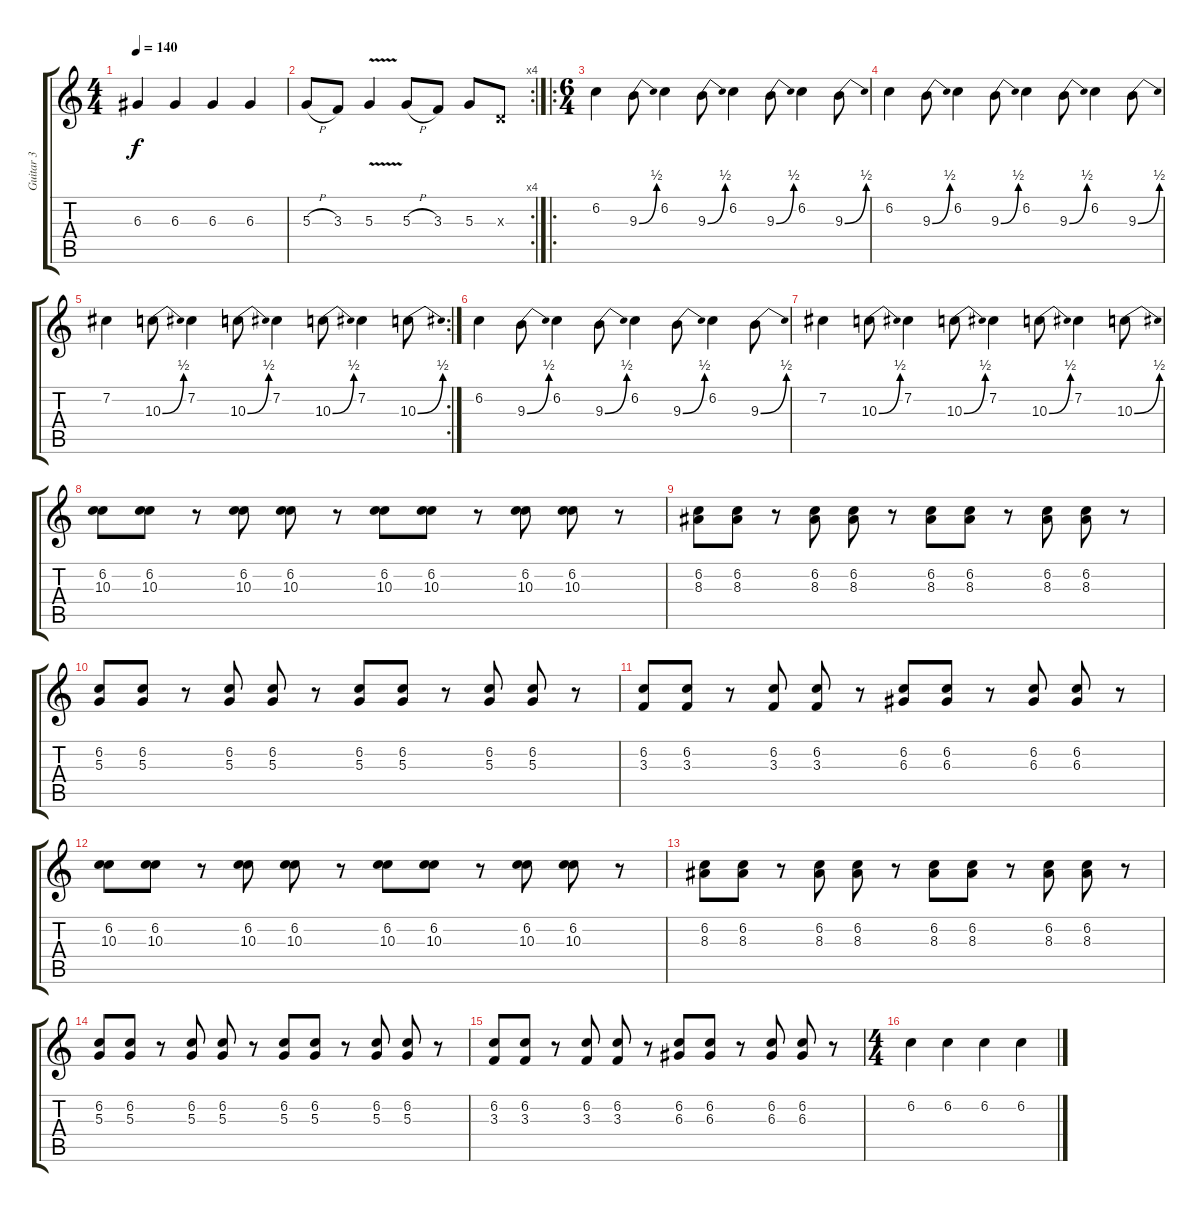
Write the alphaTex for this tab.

\track ("Guitar 3" "Guitar 3") {instrument electricguitarjazz bank 22}
\staff {score tabs}
\tuning (B3 Gb3 D3 A2 E2 B1) {hide}
\ts (4 4)
\tempo 140
\clef g2
\ks c
6.3.4{dy f} 6.3.4 6.3.4 6.3.4 |
\rc 4
5.3{h}.8 3.3.8 5.3{v}.4 5.3{h}.8 3.3.8 5.3.8 0.3{x}.8 |
\ro
\ts (6 4)
6.2.4 9.3{be (bend 0 0 60 2)}.8 6.2.4 9.3{be (bend 0 0 60 2)}.8 6.2.4 9.3{be (bend 0 0 60 2)}.8 6.2.4 9.3{be (bend 0 0 60 2)}.8 |
6.2.4 9.3{be (bend 0 0 60 2)}.8 6.2.4 9.3{be (bend 0 0 60 2)}.8 6.2.4 9.3{be (bend 0 0 60 2)}.8 6.2.4 9.3{be (bend 0 0 60 2)}.8 |
\rc 2
7.2.4 10.3{be (bend 0 0 60 2)}.8 7.2.4 10.3{be (bend 0 0 60 2)}.8 7.2.4 10.3{be (bend 0 0 60 2)}.8 7.2.4 10.3{be (bend 0 0 60 2)}.8 |
6.2.4 9.3{be (bend 0 0 60 2)}.8 6.2.4 9.3{be (bend 0 0 60 2)}.8 6.2.4 9.3{be (bend 0 0 60 2)}.8 6.2.4 9.3{be (bend 0 0 60 2)}.8 |
7.2.4 10.3{be (bend 0 0 60 2)}.8 7.2.4 10.3{be (bend 0 0 60 2)}.8 7.2.4 10.3{be (bend 0 0 60 2)}.8 7.2.4 10.3{be (bend 0 0 60 2)}.8 |
(6.2 10.3).8 (6.2 10.3).8 r.8 (6.2 10.3).8 (6.2 10.3).8 r.8 (6.2 10.3).8 (6.2 10.3).8 r.8 (6.2 10.3).8 (6.2 10.3).8 r.8 |
(6.2 8.3).8 (6.2 8.3).8 r.8 (6.2 8.3).8 (6.2 8.3).8 r.8 (6.2 8.3).8 (6.2 8.3).8 r.8 (6.2 8.3).8 (6.2 8.3).8 r.8 |
(6.2 5.3).8 (6.2 5.3).8 r.8 (6.2 5.3).8 (6.2 5.3).8 r.8 (6.2 5.3).8 (6.2 5.3).8 r.8 (6.2 5.3).8 (6.2 5.3).8 r.8 |
(6.2 3.3).8 (6.2 3.3).8 r.8 (6.2 3.3).8 (6.2 3.3).8 r.8 (6.2 6.3).8 (6.2 6.3).8 r.8 (6.2 6.3).8 (6.2 6.3).8 r.8 |
(6.2 10.3).8 (6.2 10.3).8 r.8 (6.2 10.3).8 (6.2 10.3).8 r.8 (6.2 10.3).8 (6.2 10.3).8 r.8 (6.2 10.3).8 (6.2 10.3).8 r.8 |
(6.2 8.3).8 (6.2 8.3).8 r.8 (6.2 8.3).8 (6.2 8.3).8 r.8 (6.2 8.3).8 (6.2 8.3).8 r.8 (6.2 8.3).8 (6.2 8.3).8 r.8 |
(6.2 5.3).8 (6.2 5.3).8 r.8 (6.2 5.3).8 (6.2 5.3).8 r.8 (6.2 5.3).8 (6.2 5.3).8 r.8 (6.2 5.3).8 (6.2 5.3).8 r.8 |
(6.2 3.3).8 (6.2 3.3).8 r.8 (6.2 3.3).8 (6.2 3.3).8 r.8 (6.2 6.3).8 (6.2 6.3).8 r.8 (6.2 6.3).8 (6.2 6.3).8 r.8 |
\ts (4 4)
6.2.4 6.2.4 6.2.4 6.2.4
